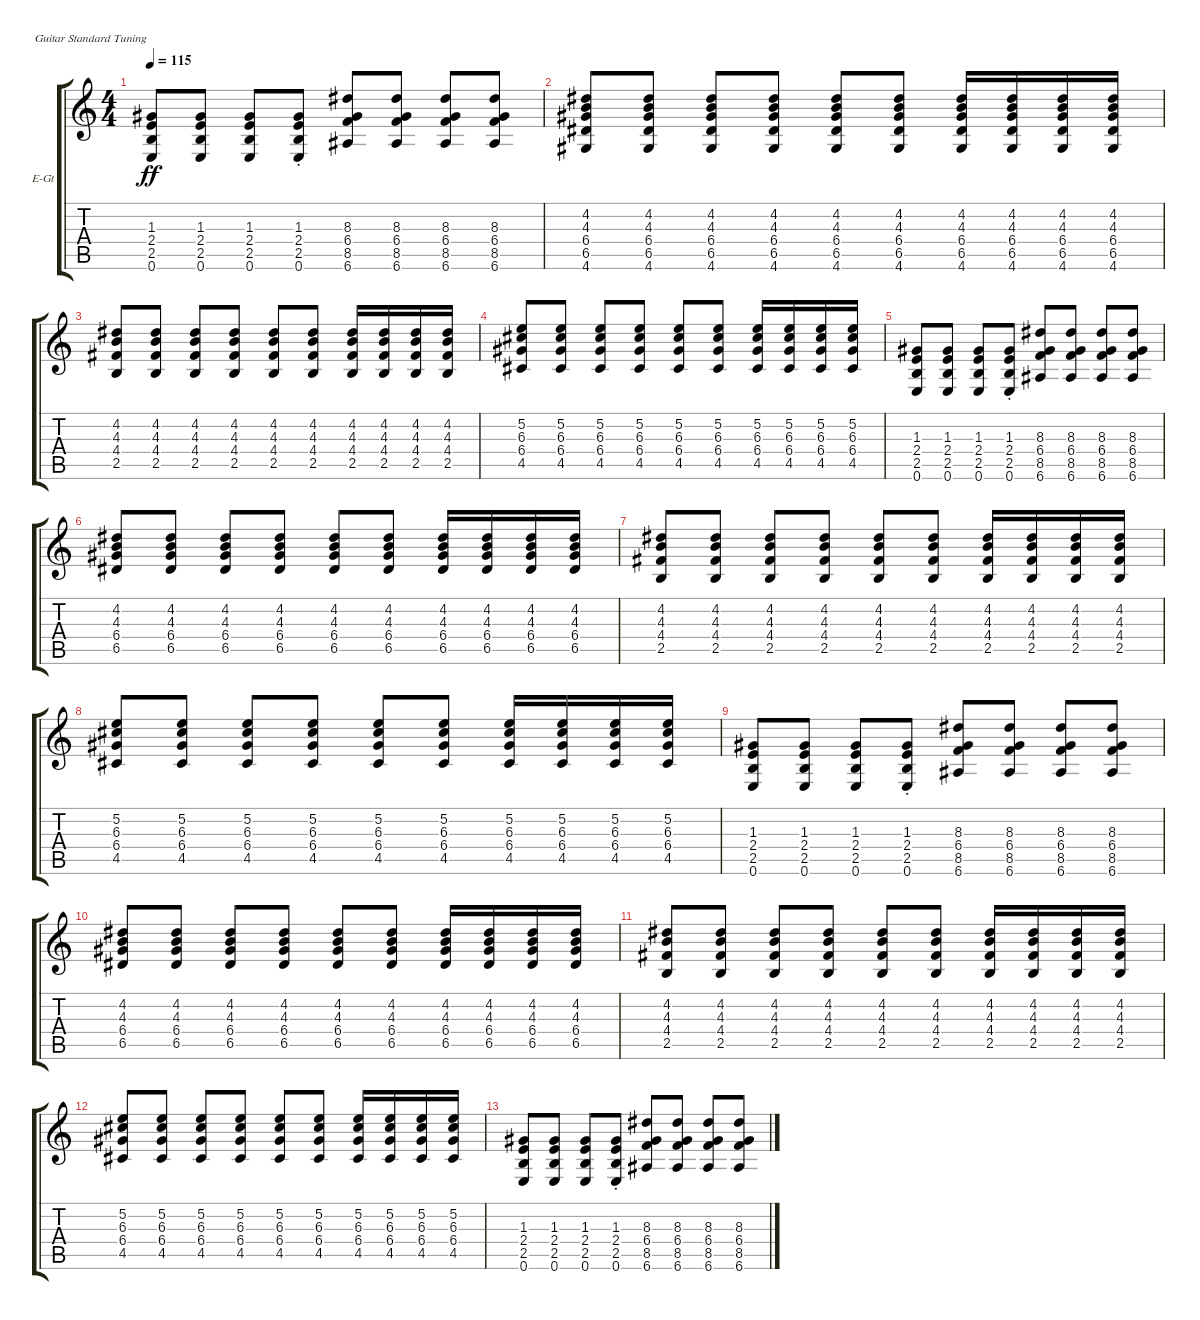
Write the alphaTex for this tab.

\defaultSystemsLayout 4
\bracketExtendMode groupsimilarinstruments
\firstSystemTrackNameOrientation horizontal
\otherSystemsTrackNameOrientation horizontal
\track ("Electric Guitar" "E-Gt") {instrument overdrivenguitar}
\staff {score tabs}
\tuning (E4 B3 G3 D3 A2 E2)
\ts (4 4)
\tempo 115
\clef g2
\ks c
(0.6 2.5 2.4 1.3).8{dy ff} (0.6 2.5 2.4 1.3).8 (0.6 2.5 2.4 1.3).8 (0.6 2.5{st} 2.4 1.3).8 (8.3 6.4 8.5 6.6).8 (8.3 6.4 8.5 6.6).8 (8.3 6.4 8.5 6.6).8 (8.3 6.4 8.5 6.6).8 |
(4.2 4.3 6.4 6.5 4.6).8 (4.2 4.3 6.4 6.5 4.6).8 (4.2 4.3 6.4 6.5 4.6).8 (4.2 4.3 6.4 6.5 4.6).8 (4.2 4.3 6.4 6.5 4.6).8 (4.2 4.3 6.4 6.5 4.6).8 (4.2 4.3 6.4 6.5 4.6).16 (4.2 4.3 6.4 6.5 4.6).16 (4.2 4.3 6.4 6.5 4.6).16 (4.2 4.3 6.4 6.5 4.6).16 |
(4.2 4.3 4.4 2.5).8 (4.2 4.3 4.4 2.5).8 (4.2 4.3 4.4 2.5).8 (4.2 4.3 4.4 2.5).8 (4.2 4.3 4.4 2.5).8 (4.2 4.3 4.4 2.5).8 (4.2 4.3 4.4 2.5).16 (4.2 4.3 4.4 2.5).16 (4.2 4.3 4.4 2.5).16 (4.2 4.3 4.4 2.5).16 |
(5.2 6.3 6.4 4.5).8 (5.2 6.3 6.4 4.5).8 (5.2 6.3 6.4 4.5).8 (5.2 6.3 6.4 4.5).8 (5.2 6.3 6.4 4.5).8 (5.2 6.3 6.4 4.5).8 (5.2 6.3 6.4 4.5).16 (5.2 6.3 6.4 4.5).16 (5.2 6.3 6.4 4.5).16 (5.2 6.3 6.4 4.5).16 |
(0.6 2.5 2.4 1.3).8 (0.6 2.5 2.4 1.3).8 (0.6 2.5 2.4 1.3).8 (0.6 2.5{st} 2.4 1.3).8 (8.3 6.4 8.5 6.6).8 (8.3 6.4 8.5 6.6).8 (8.3 6.4 8.5 6.6).8 (8.3 6.4 8.5 6.6).8 |
(4.2 4.3 6.4 6.5).8 (4.2 4.3 6.4 6.5).8 (4.2 4.3 6.4 6.5).8 (4.2 4.3 6.4 6.5).8 (4.2 4.3 6.4 6.5).8 (4.2 4.3 6.4 6.5).8 (4.2 4.3 6.4 6.5).16 (4.2 4.3 6.4 6.5).16 (4.2 4.3 6.4 6.5).16 (4.2 4.3 6.4 6.5).16 |
(4.2 4.3 4.4 2.5).8 (4.2 4.3 4.4 2.5).8 (4.2 4.3 4.4 2.5).8 (4.2 4.3 4.4 2.5).8 (4.2 4.3 4.4 2.5).8 (4.2 4.3 4.4 2.5).8 (4.2 4.3 4.4 2.5).16 (4.2 4.3 4.4 2.5).16 (4.2 4.3 4.4 2.5).16 (4.2 4.3 4.4 2.5).16 |
(5.2 6.3 6.4 4.5).8 (5.2 6.3 6.4 4.5).8 (5.2 6.3 6.4 4.5).8 (5.2 6.3 6.4 4.5).8 (5.2 6.3 6.4 4.5).8 (5.2 6.3 6.4 4.5).8 (5.2 6.3 6.4 4.5).16 (5.2 6.3 6.4 4.5).16 (5.2 6.3 6.4 4.5).16 (5.2 6.3 6.4 4.5).16 |
(0.6 2.5 2.4 1.3).8 (0.6 2.5 2.4 1.3).8 (0.6 2.5 2.4 1.3).8 (0.6 2.5{st} 2.4 1.3).8 (8.3 6.4 8.5 6.6).8 (8.3 6.4 8.5 6.6).8 (8.3 6.4 8.5 6.6).8 (8.3 6.4 8.5 6.6).8 |
(4.2 4.3 6.4 6.5).8 (4.2 4.3 6.4 6.5).8 (4.2 4.3 6.4 6.5).8 (4.2 4.3 6.4 6.5).8 (4.2 4.3 6.4 6.5).8 (4.2 4.3 6.4 6.5).8 (4.2 4.3 6.4 6.5).16 (4.2 4.3 6.4 6.5).16 (4.2 4.3 6.4 6.5).16 (4.2 4.3 6.4 6.5).16 |
(4.2 4.3 4.4 2.5).8 (4.2 4.3 4.4 2.5).8 (4.2 4.3 4.4 2.5).8 (4.2 4.3 4.4 2.5).8 (4.2 4.3 4.4 2.5).8 (4.2 4.3 4.4 2.5).8 (4.2 4.3 4.4 2.5).16 (4.2 4.3 4.4 2.5).16 (4.2 4.3 4.4 2.5).16 (4.2 4.3 4.4 2.5).16 |
(5.2 6.3 6.4 4.5).8 (5.2 6.3 6.4 4.5).8 (5.2 6.3 6.4 4.5).8 (5.2 6.3 6.4 4.5).8 (5.2 6.3 6.4 4.5).8 (5.2 6.3 6.4 4.5).8 (5.2 6.3 6.4 4.5).16 (5.2 6.3 6.4 4.5).16 (5.2 6.3 6.4 4.5).16 (5.2 6.3 6.4 4.5).16 |
(0.6 2.5 2.4 1.3).8 (0.6 2.5 2.4 1.3).8 (0.6 2.5 2.4 1.3).8 (0.6 2.5{st} 2.4 1.3).8 (8.3 6.4 8.5 6.6).8 (8.3 6.4 8.5 6.6).8 (8.3 6.4 8.5 6.6).8 (8.3 6.4 8.5 6.6).8
